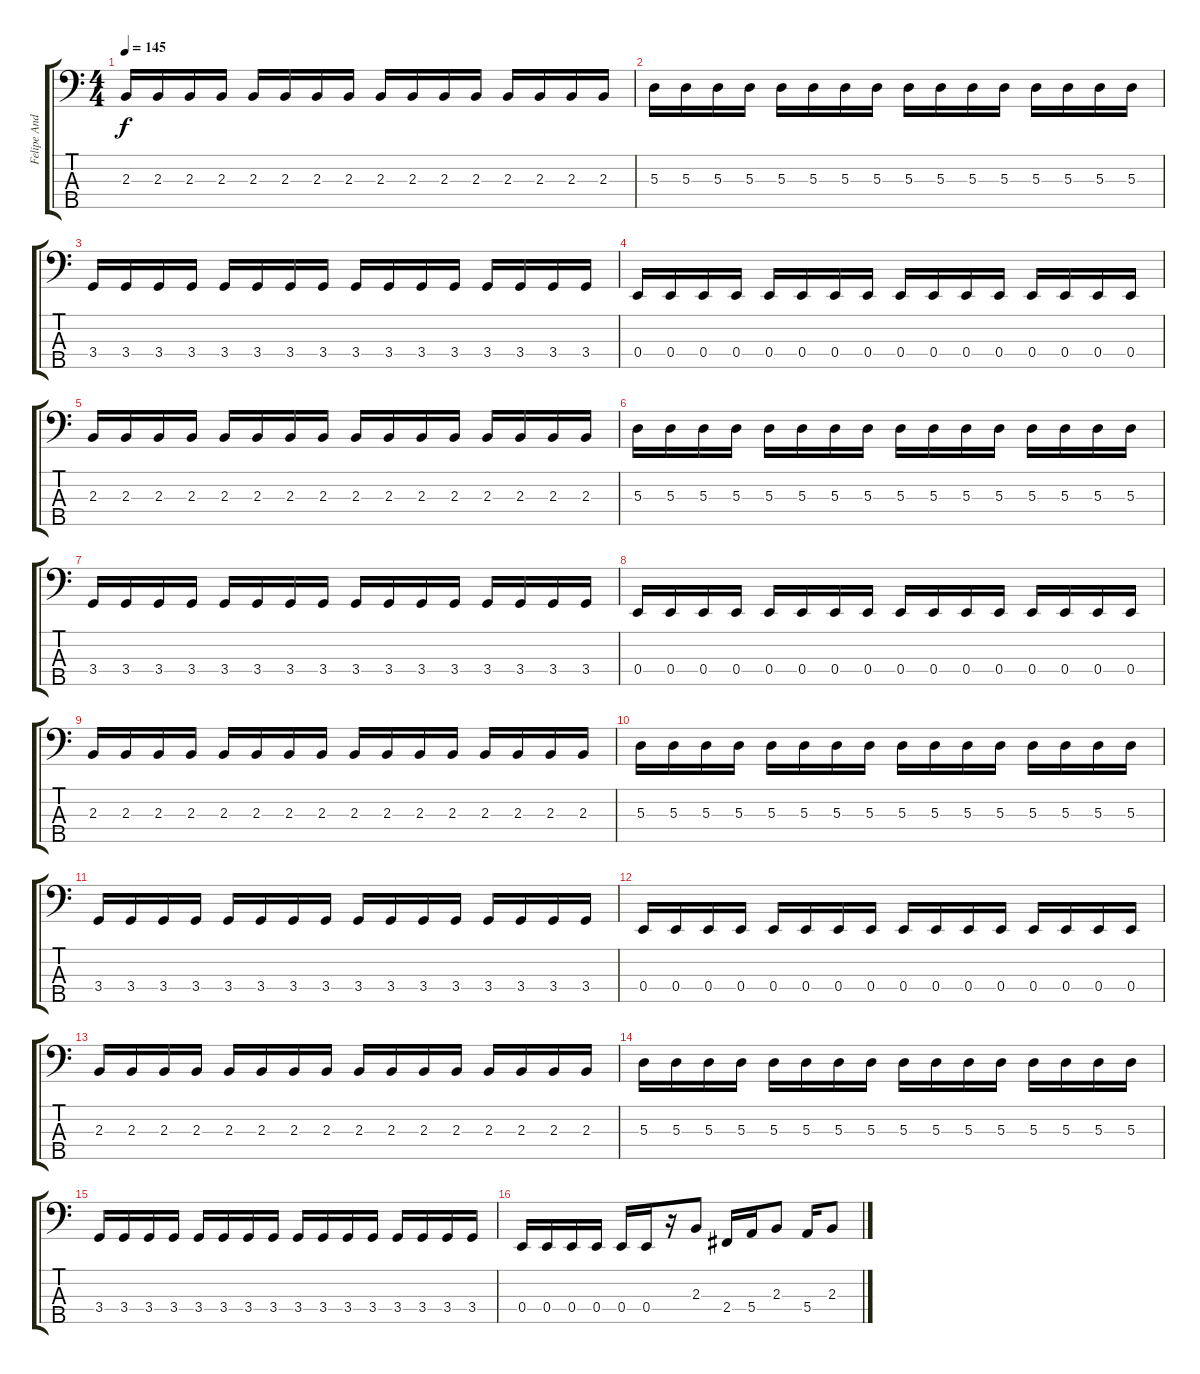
\track ("Felipe Andreoli" "Felipe And") {instrument electricbassfinger}
\staff {score tabs}
\tuning (G2 D2 A1 E1 B0) {hide}
\ts (4 4)
\tempo 145
\clef f4
\ks c
2.3.16{dy f} 2.3.16 2.3.16 2.3.16 2.3.16 2.3.16 2.3.16 2.3.16 2.3.16 2.3.16 2.3.16 2.3.16 2.3.16 2.3.16 2.3.16 2.3.16 |
5.3.16 5.3.16 5.3.16 5.3.16 5.3.16 5.3.16 5.3.16 5.3.16 5.3.16 5.3.16 5.3.16 5.3.16 5.3.16 5.3.16 5.3.16 5.3.16 |
3.4.16 3.4.16 3.4.16 3.4.16 3.4.16 3.4.16 3.4.16 3.4.16 3.4.16 3.4.16 3.4.16 3.4.16 3.4.16 3.4.16 3.4.16 3.4.16 |
0.4.16 0.4.16 0.4.16 0.4.16 0.4.16 0.4.16 0.4.16 0.4.16 0.4.16 0.4.16 0.4.16 0.4.16 0.4.16 0.4.16 0.4.16 0.4.16 |
2.3.16 2.3.16 2.3.16 2.3.16 2.3.16 2.3.16 2.3.16 2.3.16 2.3.16 2.3.16 2.3.16 2.3.16 2.3.16 2.3.16 2.3.16 2.3.16 |
5.3.16 5.3.16 5.3.16 5.3.16 5.3.16 5.3.16 5.3.16 5.3.16 5.3.16 5.3.16 5.3.16 5.3.16 5.3.16 5.3.16 5.3.16 5.3.16 |
3.4.16 3.4.16 3.4.16 3.4.16 3.4.16 3.4.16 3.4.16 3.4.16 3.4.16 3.4.16 3.4.16 3.4.16 3.4.16 3.4.16 3.4.16 3.4.16 |
0.4.16 0.4.16 0.4.16 0.4.16 0.4.16 0.4.16 0.4.16 0.4.16 0.4.16 0.4.16 0.4.16 0.4.16 0.4.16 0.4.16 0.4.16 0.4.16 |
2.3.16 2.3.16 2.3.16 2.3.16 2.3.16 2.3.16 2.3.16 2.3.16 2.3.16 2.3.16 2.3.16 2.3.16 2.3.16 2.3.16 2.3.16 2.3.16 |
5.3.16 5.3.16 5.3.16 5.3.16 5.3.16 5.3.16 5.3.16 5.3.16 5.3.16 5.3.16 5.3.16 5.3.16 5.3.16 5.3.16 5.3.16 5.3.16 |
3.4.16 3.4.16 3.4.16 3.4.16 3.4.16 3.4.16 3.4.16 3.4.16 3.4.16 3.4.16 3.4.16 3.4.16 3.4.16 3.4.16 3.4.16 3.4.16 |
0.4.16 0.4.16 0.4.16 0.4.16 0.4.16 0.4.16 0.4.16 0.4.16 0.4.16 0.4.16 0.4.16 0.4.16 0.4.16 0.4.16 0.4.16 0.4.16 |
2.3.16 2.3.16 2.3.16 2.3.16 2.3.16 2.3.16 2.3.16 2.3.16 2.3.16 2.3.16 2.3.16 2.3.16 2.3.16 2.3.16 2.3.16 2.3.16 |
5.3.16 5.3.16 5.3.16 5.3.16 5.3.16 5.3.16 5.3.16 5.3.16 5.3.16 5.3.16 5.3.16 5.3.16 5.3.16 5.3.16 5.3.16 5.3.16 |
3.4.16 3.4.16 3.4.16 3.4.16 3.4.16 3.4.16 3.4.16 3.4.16 3.4.16 3.4.16 3.4.16 3.4.16 3.4.16 3.4.16 3.4.16 3.4.16 |
0.4.16 0.4.16 0.4.16 0.4.16 0.4.16 0.4.16 r.16 2.3.8 2.4.16 5.4.16 2.3.8 5.4.16 2.3.8
